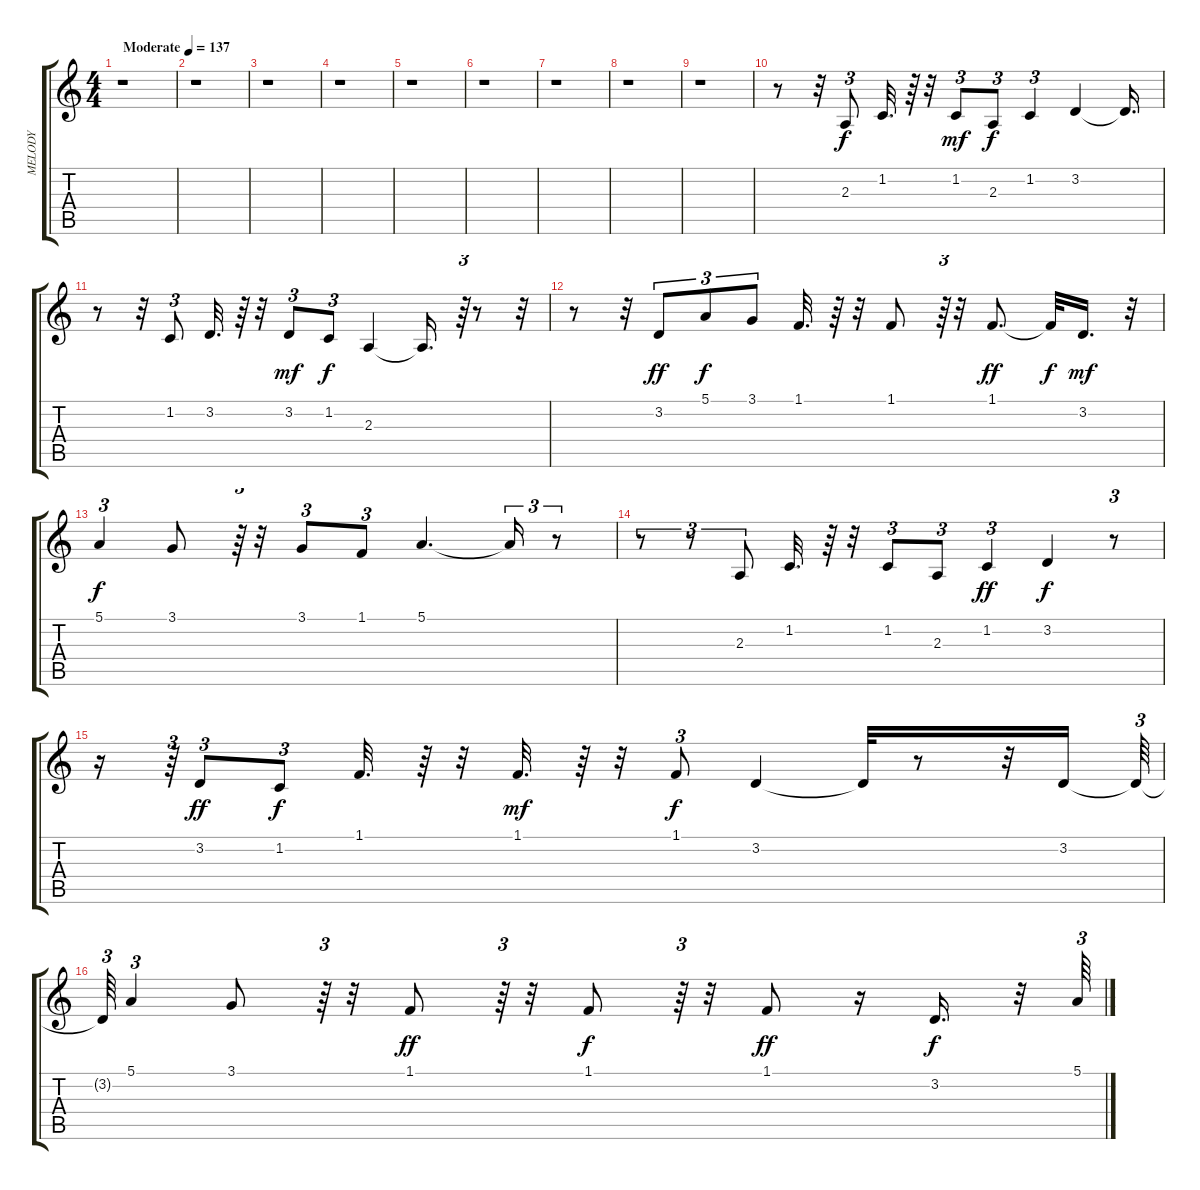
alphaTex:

\track ("MELODY" "MELODY") {instrument harmonica}
\staff {score tabs}
\tuning (E4 B3 G3 D3 A2 E2) {hide}
\ts (4 4)
\tempo (137 "Moderate")
\clef g2
\ks c
r.1{dy f instrument harmonica} |
r.1 |
r.1 |
r.1 |
r.1 |
r.1 |
r.1 |
r.1 |
r.1 |
r.8 r.32 2.3.8{tu (3 2)} 1.2.32{d} r.64 r.32 1.2.8{tu (3 2) dy mf} 2.3.8{tu (3 2) dy f} 1.2.4{tu (3 2)} 3.2.4 3.2{t}.16{d} |
r.8 r.32 1.2.8{tu (3 2)} 3.2.32{d} r.64 r.32 3.2.8{tu (3 2) dy mf} 1.2.8{tu (3 2) dy f} 2.3.4 2.3{t}.16{d} r.64{tu (3 2)} r.8 r.32 |
r.8 r.32 3.2.8{tu (3 2) dy ff} 5.1.8{tu (3 2) dy f} 3.1.8{tu (3 2)} 1.1.32{d} r.64 r.32 1.1.8 r.64{tu (3 2)} r.32 1.1.8{d dy ff} 1.1{t}.32{dy f} 3.2.16{d dy mf} r.32 |
5.1.4{tu (3 2) dy f} 3.1.8 r.64{tu (3 2)} r.32 3.1.8{tu (3 2)} 1.1.8{tu (3 2)} 5.1.4{d} 5.1{t}.16{tu (3 2)} r.8{tu (3 2)} |
r.8{tu (3 2)} r.8{tu (3 2)} 2.3.8{tu (3 2)} 1.2.32{d} r.64 r.32 1.2.8{tu (3 2)} 2.3.8{tu (3 2)} 1.2.4{tu (3 2) dy ff} 3.2.4{dy f} r.8{tu (3 2)} |
r.16 r.64{tu (3 2)} 3.2.8{tu (3 2) dy ff} 1.2.8{tu (3 2) dy f} 1.1.32{d} r.64 r.32 1.1.32{d dy mf} r.64 r.32 1.1.8{tu (3 2) dy f} 3.2.4 3.2{t}.32 r.8 r.32 3.2.16 3.2{t}.64{tu (3 2)} |
3.2{t}.64{tu (3 2)} 5.1.4{tu (3 2)} 3.1.8 r.64{tu (3 2)} r.32 1.1.8{dy ff} r.64{tu (3 2)} r.32 1.1.8{dy f} r.64{tu (3 2)} r.32 1.1.8{dy ff} r.16 3.2.16{d dy f} r.32 5.1.64{tu (3 2)}
